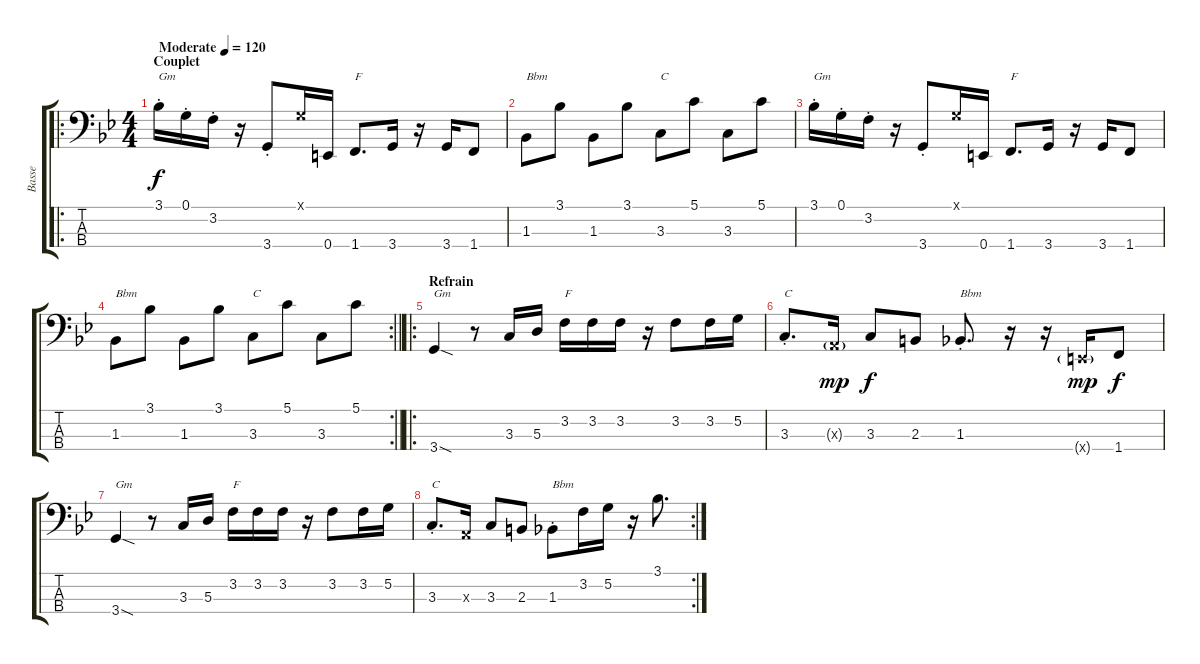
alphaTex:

\track ("Basse" "Basse") {instrument electricbassfinger}
\staff {score tabs}
\tuning (G2 D2 A1 E1) {hide}
\ro
\ts (4 4)
\section ("" "Couplet")
\tempo (120 "Moderate")
\clef f4
\ks gminor
3.1{st}.16{txt "Gm" dy f instrument electricbassfinger} 0.1{st}.16 3.2{st}.16 r.16 3.4{st}.8 0.1{x}.16 0.4.16 1.4.8{d txt "F"} 3.4.16 r.16 3.4.16 1.4.8 |
1.3.8{txt "Bbm"} 3.1.8 1.3.8 3.1.8 3.3.8{txt "C"} 5.1.8 3.3.8 5.1.8 |
3.1{st}.16{txt "Gm"} 0.1{st}.16 3.2{st}.16 r.16 3.4{st}.8 0.1{x}.16 0.4.16 1.4.8{d txt "F"} 3.4.16 r.16 3.4.16 1.4.8 |
\rc 2
\barLineRight lightlight
1.3.8{txt "Bbm"} 3.1.8 1.3.8 3.1.8 3.3.8{txt "C"} 5.1.8 3.3.8 5.1.8 |
\ro
\section ("" "Refrain")
3.4{sod}.4{txt "Gm"} r.8 3.3.16 5.3.16 3.2.16{txt "F"} 3.2.16 3.2.16 r.16 3.2.8 3.2.16 5.2.16 |
3.3{st}.8{d txt "C"} 0.3{g x}.16{dy mp} 3.3.8{dy f} 2.3.8 1.3{st}.8{d txt "Bbm"} r.16 r.16 0.4{g x}.16{dy mp} 1.4.8{dy f} |
3.4{sod}.4{txt "Gm"} r.8 3.3.16 5.3.16 3.2.16{txt "F"} 3.2.16 3.2.16 r.16 3.2.8 3.2.16 5.2.16 |
\rc 2
3.3{st}.8{d txt "C"} 0.3{x}.16 3.3.8 2.3.8 1.3{st}.8{txt "Bbm"} 3.2.16 5.2.16 r.16 3.1.8{d}
